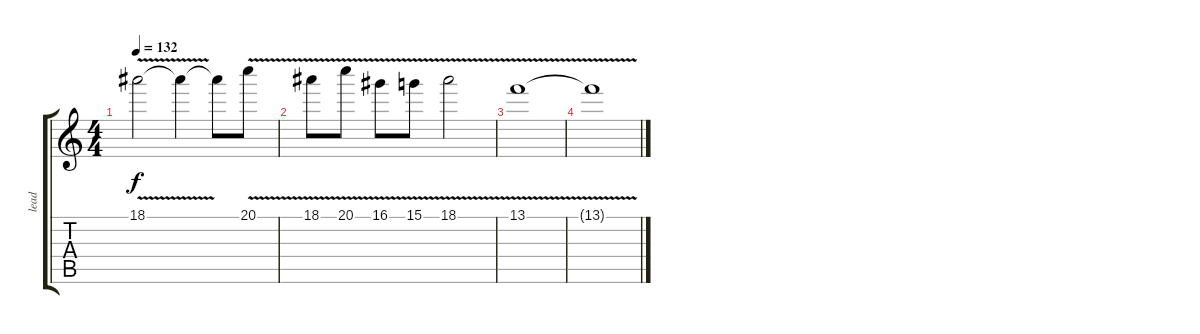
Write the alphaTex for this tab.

\track ("lead" "lead") {instrument acousticguitarnylon}
\staff {score tabs}
\tuning (E4 B3 G3 D3 A2 E2) {hide}
\ts (4 4)
\tempo 132
\clef g2
\ks c
18.1{v}.2{dy f} 18.1{t}.4 18.1{t}.8 20.1{v}.8 |
18.1{v}.8 20.1{v}.8 16.1{v}.8 15.1{v}.8 18.1{v}.2 |
13.1{v}.1 |
13.1{t}.1
